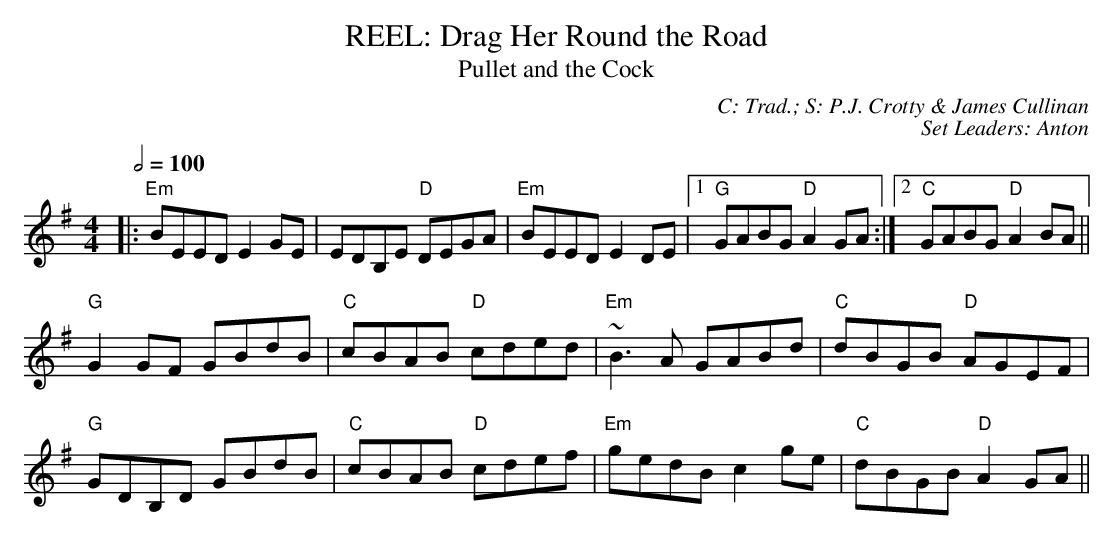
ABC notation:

X:1
T: REEL: Drag Her Round the Road
T: Pullet and the Cock
C: C: Trad.; S: P.J. Crotty & James Cullinan
C: Set Leaders: Anton
M: 4/4
L: 1/8
Q: 1/2=100
K: Emin
|:"Em"BEED E2GE|EDB,E "D"DEGA|"Em"BEED E2 DE|1 "G"GABG "D"A2 GA:|2 "C"GABG "D"A2 BA||
"G"G2 GF GBdB|"C"cBAB "D"cded|"Em"~B3A GABd|"C"dBGB "D"AGEF|
"G"GDB,D GBdB|"C"cBAB "D"cdef|"Em"gedB c2 ge|"C"dBGB "D"A2GA||
